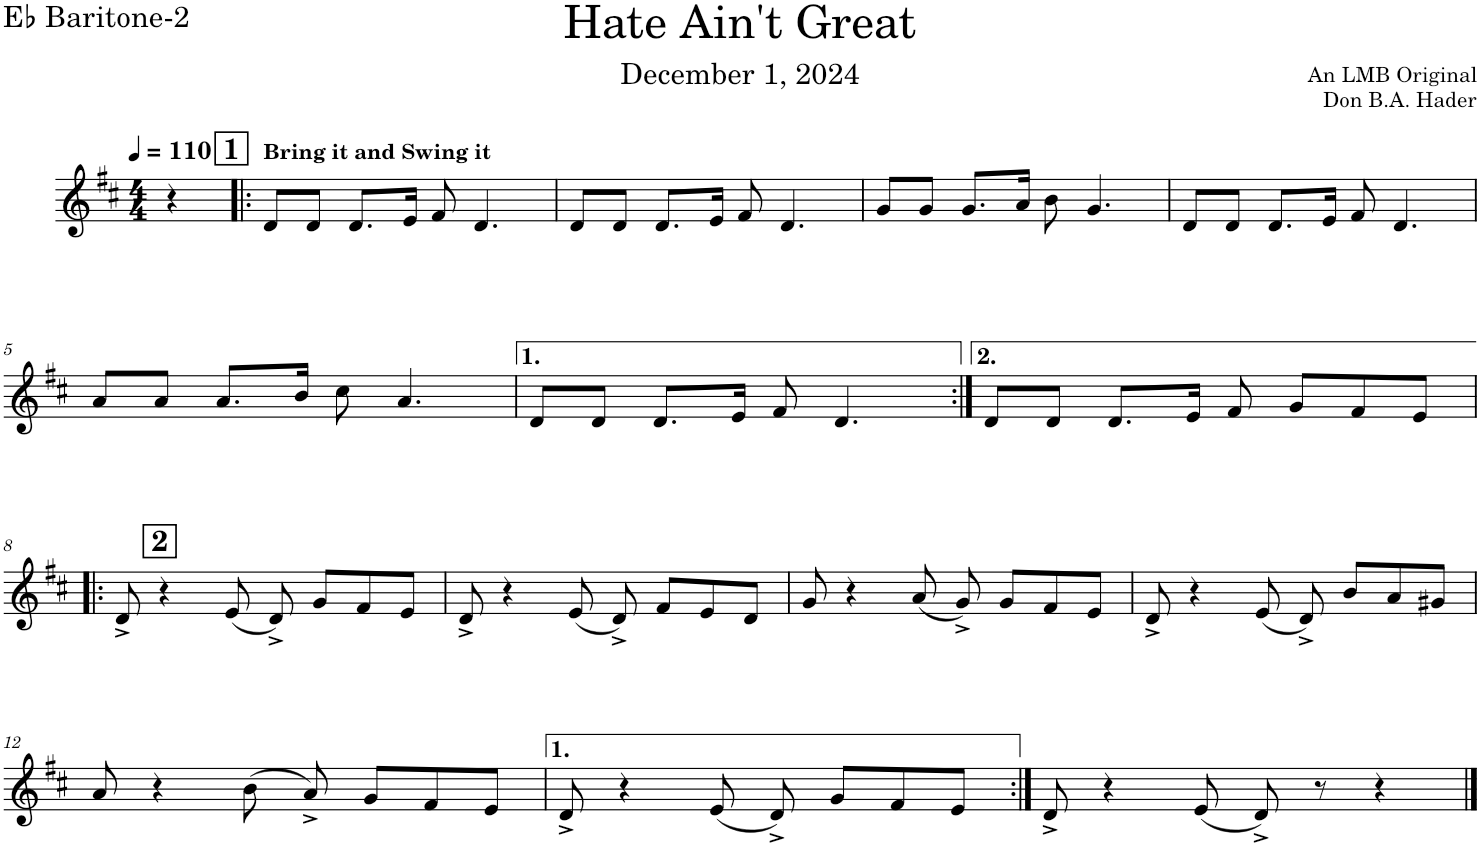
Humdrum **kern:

**kern
*part1
*staff1
*I"Eb Baritone 2
*I'Eb-Bari-2
*clefG2
*Trd12c21
*k[f#c#]
*M4/4
*MM110
=
4r
!!LO:REH:place=s1:a:B:cj:fs=14:t=1
=1!|:
!LO:TX:a:B:t=Bring it and Swing it
8d/L
8d/J
8.d/L
16e/Jk
8f#/
4.d/
=2
8d/L
8d/J
8.d/L
16e/Jk
8f#/
4.d/
=3
8g/L
8g/J
8.g/L
16a/Jk
8b\
4.g/
=4
8d/L
8d/J
8.d/L
16e/Jk
8f#/
4.d/
!!LO:LB:g=z
=5
8a/L
8a/J
8.a/L
16b/Jk
8cc#\
4.a/
=6
8d/L
8d/J
8.d/L
16e/Jk
8f#/
4.d/
=7:|!
8d/L
8d/J
8.d/L
16e/Jk
8f#/
8g/L
8f#/
8e/J
!!LO:LB:g=z
!!LO:REH:place=s1:a:B:cj:fs=14:t=2:qo=0.5
=8!|:
8d^/
4r
(8e/
8d^</)
8g/L
8f#/
8e/J
=9
8d^/
4r
(8e/
8d^</)
8f#/L
8e/
8d/J
=10
8g/
4r
(8a/
8g^/)
8g/L
8f#/
8e/J
=11
8d^/
4r
(8e/
8d^</)
8b/L
8a/
8g#X/J
!!LO:LB:g=z
=12
8a/
4r
(8b\
8a^/)
8g/L
8f#/
8e/J
=13
8d^/
4r
(8e/
8d^</)
8g/L
8f#/
8e/J
=14:|!
8d^/
4r
(8e/
8d^</)
8r
4r
==
*-
